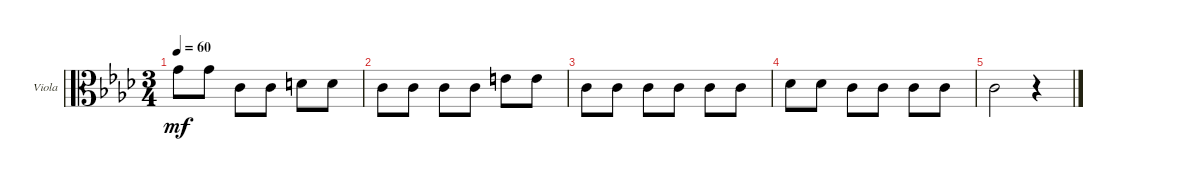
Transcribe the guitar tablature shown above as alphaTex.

\defaultSystemsLayout 4
\bracketExtendMode groupsimilarinstruments
\firstSystemTrackNameOrientation horizontal
\otherSystemsTrackNameOrientation horizontal
\track ("Viola" "Viola") {instrument viola}
\staff {score}
\tuning (A4 D4 G3 C3)
\ts (3 4)
\tempo 60
\clef c3
\ks fminor
12.3.8{dy mf} 12.3.8 12.4.8 12.4.8 14.4.8 14.4.8 |
12.4.8 12.4.8 12.4.8 12.4.8 9.3.8 9.3.8 |
12.4.8 12.4.8 12.4.8 12.4.8 12.4.8 12.4.8 |
13.4.8 13.4.8 12.4.8 12.4.8 12.4.8 12.4.8 |
12.4.2 r.4
